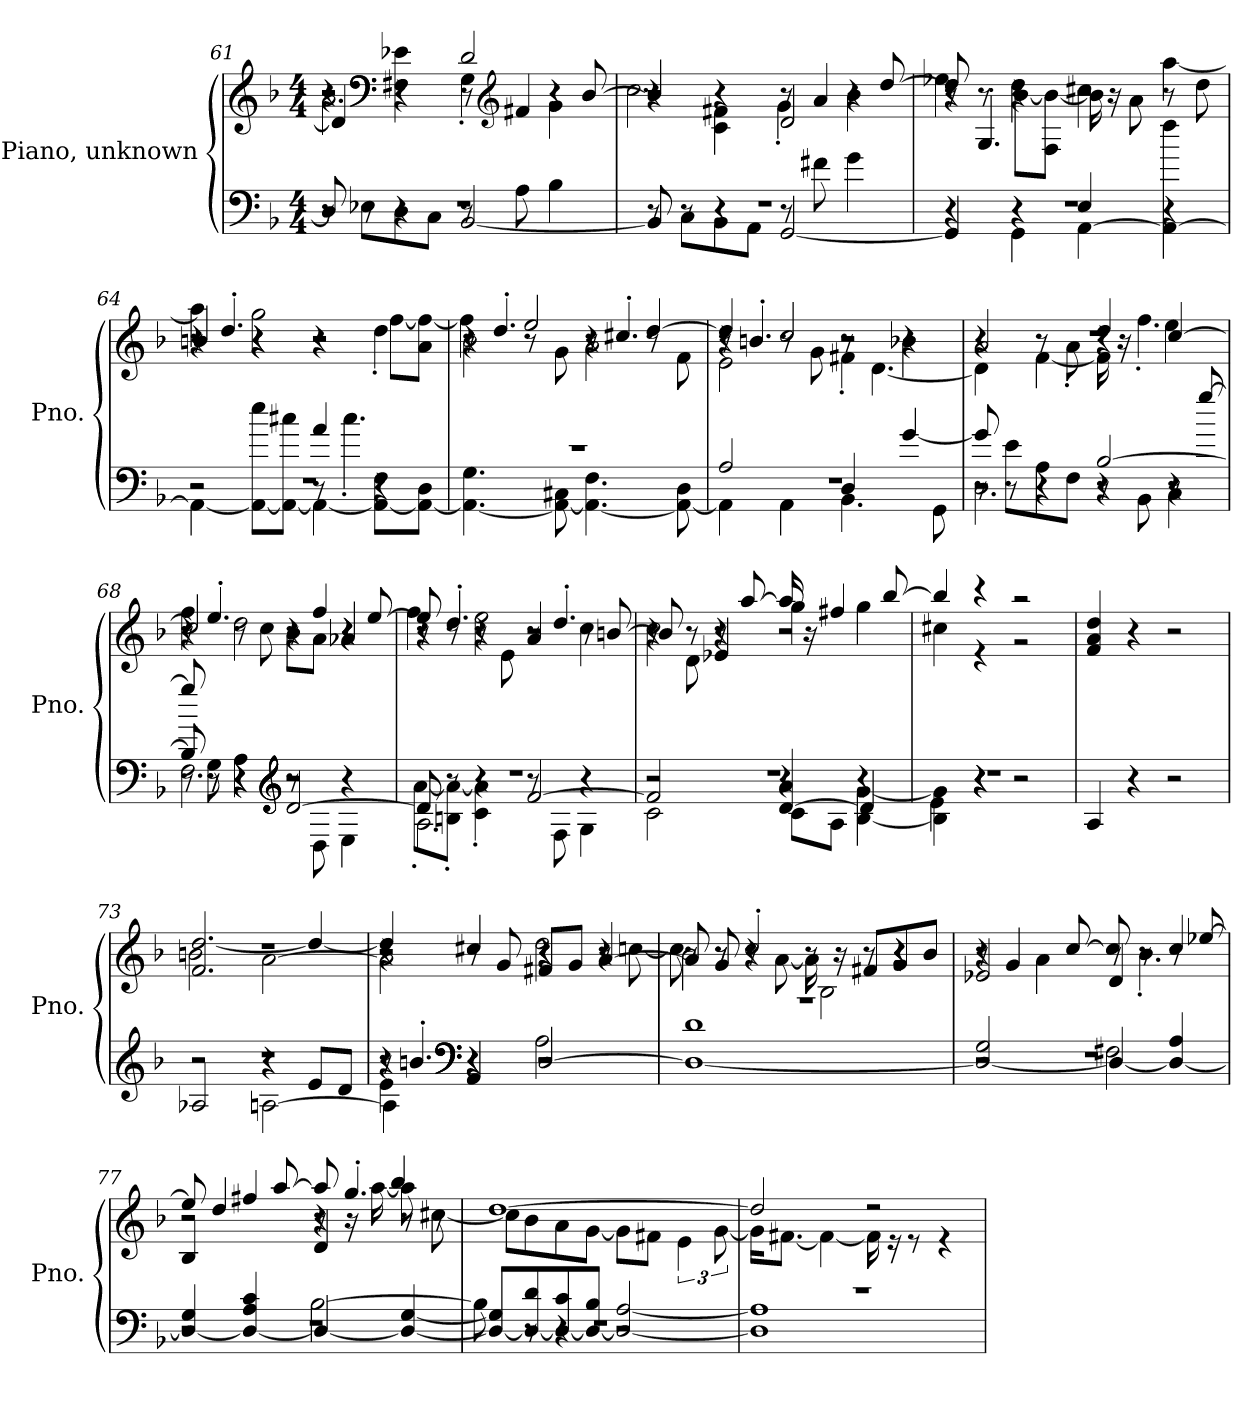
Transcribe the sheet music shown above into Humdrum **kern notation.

**kern	**kern
*part1	*part1
*staff2	*staff1
*I"Piano, unknown	*
*I'Pno.	*
*clefF4	*clefG2
*k[b-]	*k[b-]
*M4/4	*M4/4
=61	=61
*^	*^
*	*^	*	*^
*	*	*	*	*	*^
1r	8D/]	8r	2r	2.a\	4d/]	4r
.	8r	8E-X\L	.	.	.	.
*	*	*	*clefF4	*	*	*
.	4r	8D\	.	.	4r	4F#X\ 4e-X\
.	.	8C\J	.	.	.	.
.	[2BB-/	8r	8r	.	2d/	4G'\
*	*	*	*clefG2	*	*	*
.	.	8A\	4f#X/	.	.	.
.	.	4B-\	.	4g\	.	4r
.	.	.	[8b-/	.	.	.
!!LO:LB:g=z	!!	!!	!!
=62	=62	=62	=62	=62	=62	=62
1r	8BB-/]	8r	4b-/]	2.cc\	2r	4r
.	8r	8C\L	.	.	.	.
.	4r	8BB-\	4r	.	.	4c\ 4f#X\
.	.	8AA\J	.	.	.	.
.	[2GG/	8r	8r	.	2d/	4g'\
.	.	8f#X\	4a/	.	.	.
.	.	4g\	.	4b-\	.	4r
.	.	.	[8dd/	.	.	.
=63	=63	=63	=63	=63	=63	=63
1r	4GG/]	4r	8dd/]	4ee-X\	8r	4r
.	.	.	8r	.	4.G'/	.
.	4r	4GG\	4r	4dd\	.	[8b-\L
.	.	.	.	.	.	8F\ 8b-\_J
.	4E/	[4AA\	2r	4cc#X\	2r	16b-\]
.	.	.	.	.	.	16r
.	.	.	.	.	.	8a\
.	4r	4AA\_ 4ff\	.	[4aa\	.	8r
.	.	.	.	.	.	8dd\
=64	=64	=64	=64	=64	=64	=64
*	*	*^	*	*	*	*
1r	2r	2r	4AA\_	8r	4aa\]	4bn/	4r
.	.	.	.	4.dd'/	.	.	.
.	.	.	8AA\_ 8ee\L	.	4r	4r	2gg\
.	.	.	8AA\_ 8cc#X\J	.	.	.	.
.	8r	4a/	4AA\_	2r	4r	2r	.
.	4.cc#'\	.	.	.	.	.	.
.	.	4r	8AA\_ 8F\L	.	4dd'\	.	[8ff\L
.	.	.	8AA\_ 8D\J	.	.	.	8a\ 8ff\_J
*	*v	*v	*v	*	*	*	*
!!LO:LB:g=z	!!	!!	!!
=65	=65	=65	=65	=65	=65
1r	4.AA\_ 4.G\	4r	2b-\	8r	4ff\]
.	.	.	.	4.dd'/	.
.	.	2ee/	.	.	8r
.	8AA\_ 8C#X\	.	.	.	8g\
.	4.AA\_ 4.F\	.	2a\	8r	4r
.	.	.	.	4.cc#X'/	.
.	.	[4dd/	.	.	8r
.	8AA\_ 8D\	.	.	.	8f\
=66	=66	=66	=66	=66	=66
*	*^	*	*	*	*
1r	2A/	4AA\]	4dd/]	2e\	8r	4r
.	.	.	.	.	4.bn'/	.
.	.	4AA\	2cc/	.	.	8r
.	.	.	.	.	.	8g\
.	4D/	4.BB-\	.	8r	2r	4f#X'\
.	.	.	.	[4.d\	.	.
.	[4g/	.	4r	.	.	4b-X\
.	.	8GG\	.	.	.	.
=67	=67	=67	=67	=67	=67	=67
*	*	*^	*	*	*	*
2r	2.D\	8g/]	8r	1r	4d\]	2a/	4r
.	.	8r	8e\L	.	.	.	.
.	.	4r	8A\	.	[4f\	.	8r
.	.	.	8F\J	.	.	.	8a'\
4r	.	[2B-/	8r	.	16f\]	4dd/	4r
.	.	.	.	.	16r	.	.
.	.	.	8BB-\	.	4.ff'\	.	.
8r	4C\	.	4r	.	.	[4cc/	4ee\
[8gg/	.	.	.	.	.	.	.
!!LO:LB:g=z	!!	!!	!!
=68	=68	=68	=68	=68	=68	=68	=68
8gg/]	2.F\	8B-/]	8r	8r	4ff\	2cc/]	4r
8r	.	8r	8G\	4.ee'/	.	.	.
4r	.	4r	4A\	.	2dd\	.	8r
.	.	.	.	.	.	.	8cc\
*clefG2	*	*	*	*	*	*	*
2r	.	[2d/	8r	8r	.	4r	8b-\L
.	.	.	8D\	4ff/	.	.	8a\J
.	4r	.	4E\	.	4r	4a-X/	4r
.	.	.	.	[8ee/	.	.	.
=69	=69	=69	=69	=69	=69	=69	=69
1r	2.A\	8d/]	[8a'\L	8ee/]	4ff\	8r	4r
.	.	8r	8Bn\' 8a\_'J	8r	.	4.dd'/	.
.	.	4r	4c\' 4a\]'	4r	2ee\	.	8r
.	.	.	.	.	.	.	8e\
.	.	[2f/	8r	8r	.	4a/	2r
.	.	.	8F\	4.dd'/	.	.	.
.	4r	.	4G\	.	4cc\	8r	.
.	.	.	.	.	.	[8bn/	.
=70	=70	=70	=70	=70	=70	=70	=70
1r	2r	2f/]	2c\	4r	2cc\	8b/]	8r
.	.	.	.	.	.	8r	8d\
.	.	.	.	8r	.	4e-X/	4r
.	.	.	.	[8aa/	.	.	.
.	4r	[4d/ 4a/	8c\L	16aa/]	4gg\	2r	2r
.	.	.	.	16r	.	.	.
.	.	.	8A\J	4ff#X/	.	.	.
.	[4B-\ [4g\	4d/]	4r	.	4gg\	.	.
.	.	.	.	[8bb-/	.	.	.
*	*	*v	*v	*	*	*	*
*	*	*	*	*v	*v	*v
=71	=71	=71	=71	=71
1r	4B-\] 4g\]	4e\	4bb-/]	4cc#X\
.	4r	4r	4r	4r
.	2r	2r	2r	2r
*v	*v	*v	*	*
*	*v	*v
!!LO:LB:g=z
=72	=72
4A/	4f/ 4a/ 4dd/
4r	4r
2r	2r
=73	=73
*^	*^
*	*^	*	*^
1r	2A-X/	2r	1r	2.f/ [2.dd/	2bn\
.	4r	[2An\	.	.	[2a\
.	8e/L	.	.	4dd/_	.
.	8d/J	.	.	.	.
=74	=74	=74	=74	=74	=74
*	*	*^	*	*	*^
8r	4e\	4r	4A\]	4r	2r	4dd/]	2a\]
4.bn'/	.	.	.	.	.	.	.
*clefF4	*	*	*	*	*	*	*
.	4r	4AA/	4r	4cc#X/	.	8r	.
.	.	.	.	.	.	8g/	.
2r	2r	[2D/	2A\	4r	4r	8f#X/L	2dd\
.	.	.	.	.	.	8g/J	.
.	.	.	.	[4a/	8r	4r	.
.	.	.	.	.	[8ccn\	.	.
*	*v	*v	*v	*	*	*	*
=75	=75	=75	=75	=75	=75
1r	1D_ 1d	8a/]	8cc\]	8r	2b-\
.	.	8r	8r	8g/	.
.	.	2cc'/	8r	4r	.
.	.	.	[8a\	.	.
.	.	.	16a\]	8r	2B-\
.	.	.	16r	.	.
.	.	.	8r	8f#X/L	.
.	.	4r	4r	8g/	.
.	.	.	.	8b-/J	.
*	*	*	*	*v	*v
!!LO:LB:g=z
=76	=76	=76	=76	=76
*	*^	*	*	*
1r	2D/_ 2G/	2r	2e-X/	4r	8r
.	.	.	.	.	4g/
.	.	.	.	4a\	.
.	.	.	.	.	[8cc/
.	4D/_	2F#X\	4d/	8r	8cc/]
.	.	.	.	4.b-'\	8r
.	4D/_ 4A/	.	8r	.	4cc/
.	.	.	[8ee-X/	.	.
=77	=77	=77	=77	=77	=77
*	*	*	*	*	*^
1r	4D/_ 4G/	2r	8ee-/]	2r	4B-/	2r
.	.	.	4dd/	.	.	.
.	4D/_ 4A/ 4c/	.	.	.	4ff#X/	.
.	.	.	[8aa/	.	.	.
.	4D/_	[2B-\	8aa/]	8r	4d/	4r
.	.	.	4.gg'/	16r	.	.
.	.	.	.	[16aa\	.	.
.	4D/_ [4G/	.	.	8aa\]	4bb-/	8r
.	.	.	.	8r	.	[8cc#X\
*	*	*	*	*v	*v	*v
=78	=78	=78	=78	=78
1r	8D/_ 8G/]L	8B-\]	[1dd	8cc#\L]
.	8D/_ 8d/	8r	.	8b-\
.	8D/_ 8c/	4r	.	8a\
.	8D/_ 8B-/J	.	.	[8g\J
.	2D/_ [2A/	2r	.	8g\L]
.	.	.	.	8f#X\J
.	.	.	.	6e\
.	.	.	.	[12g\
*	*v	*v	*	*
!!LO:PB:g=z	!!
=79	=79	=79	=79
1r	1D] 1A]	2dd/]	16g\KL]
.	.	.	[8.f#X\J
.	.	.	4f#\_
.	.	2r	16f#\]
.	.	.	16r
.	.	.	8r
.	.	.	4r
*v	*v	*	*
*	*v	*v
=	=
*-	*-
